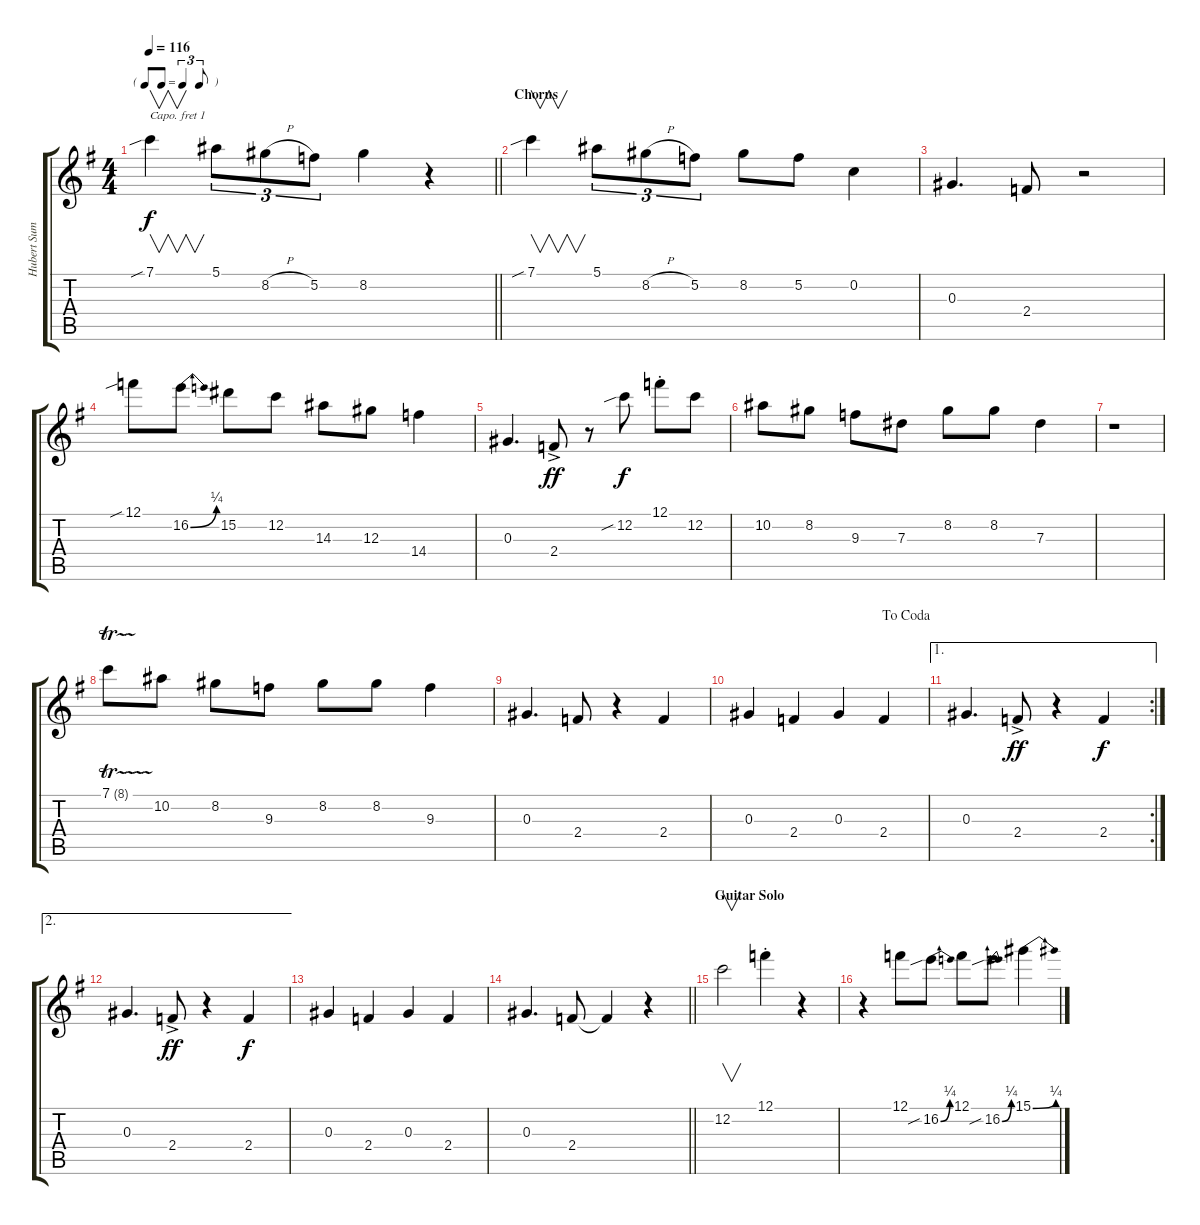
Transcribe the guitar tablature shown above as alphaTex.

\track ("Hubert Sumlin - Electric Guitar w/ capo " "Hubert Sum") {instrument electricguitarclean}
\staff {score tabs}
\capo 1
\tuning (E4 B3 G3 D3 A2 E2) {hide}
\ts (4 4)
\tf triplet8th
\tempo 116
\clef g2
\barLineRight lightlight
\ks g
7.1{sib}.4{v dy f} 5.1.8{tu (3 2)} 8.2{h}.8{tu (3 2)} 5.2.8{tu (3 2)} 8.2.4 r.4 |
\section ("" "Chorus")
7.1{sib}.4{v} 5.1.8{tu (3 2)} 8.2{h}.8{tu (3 2)} 5.2.8{tu (3 2)} 8.2.8 5.2.8 0.2.4 |
0.3.4{d} 2.4.8 r.2 |
12.1{sib}.8 16.2{be (bend 0 0 60 1)}.8 15.2.8 12.2.8 14.3.8 12.3.8 14.4.4 |
0.3.4{d} 2.4{ac}.8{dy ff} r.8 12.2{sib}.8{dy f} 12.1{st}.8 12.2.8 |
10.2.8 8.2.8 9.3.8 7.3.8 8.2.8 8.2.8 7.3.4 |
r.1 |
7.1{tr (8 32)}.8 10.2.8 8.2.8 9.3.8 8.2.8 8.2.8 9.3.4 |
0.3.4{d} 2.4.8 r.4 2.4.4 |
\jump dacoda
0.3.4 2.4.4 0.3.4 2.4.4 |
\ae 1
\rc 2
0.3.4{d} 2.4{ac}.8{dy ff} r.4 2.4.4{dy f} |
\ae 2
0.3.4{d} 2.4{ac}.8{dy ff} r.4 2.4.4{dy f} |
0.3.4 2.4.4 0.3.4 2.4.4 |
\barLineRight lightlight
0.3.4{d} 2.4.8 2.4{t}.4 r.4 |
\section ("" "Guitar Solo")
12.2.2{v} 12.1{st}.4 r.4 |
r.4 12.1.8 16.2{be (bend 0 0 60 1) sib}.8 12.1.8 16.2{be (bend 0 0 60 1) sib}.8 15.1{be (bend 0 0 60 1)}.4
